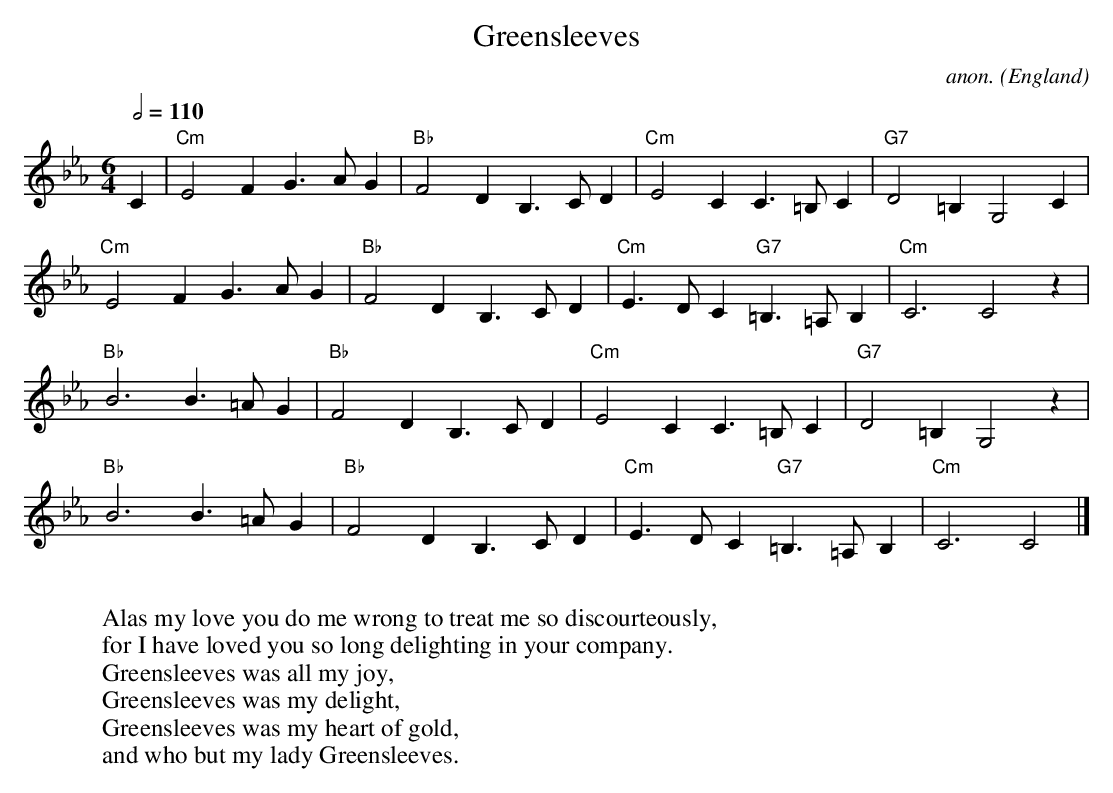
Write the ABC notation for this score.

X:1
T:Greensleeves
C:anon.
O:England
M:6/4
L:1/4
Q:1/2=110
K:Cm
C|"Cm"E2F G>AG|"Bb"F2D B,>CD|"Cm"E2C C>=B,C|"G7"D2=B, G,2C|
"Cm"E2F G>AG|"Bb"F2D B,>CD|"Cm"E>DC "G7"=B,>=A,B,|"Cm"C3 C2z|
"Bb"B3 B>=AG|"Bb"F2D B,>CD|"Cm"E2C C>=B,C|"G7"D2=B, G,2z|
"Bb"B3 B>=AG|"Bb"F2D B,>CD|"Cm"E>DC "G7"=B,>=A,B,|"Cm"C3 C2|]
W:
W:Alas my love you do me wrong to treat me so discourteously,
W:for I have loved you so long delighting in your company.
W:  Greensleeves was all my joy,
W:  Greensleeves was my delight,
W:  Greensleeves was my heart of gold,
W:  and who but my lady Greensleeves.
